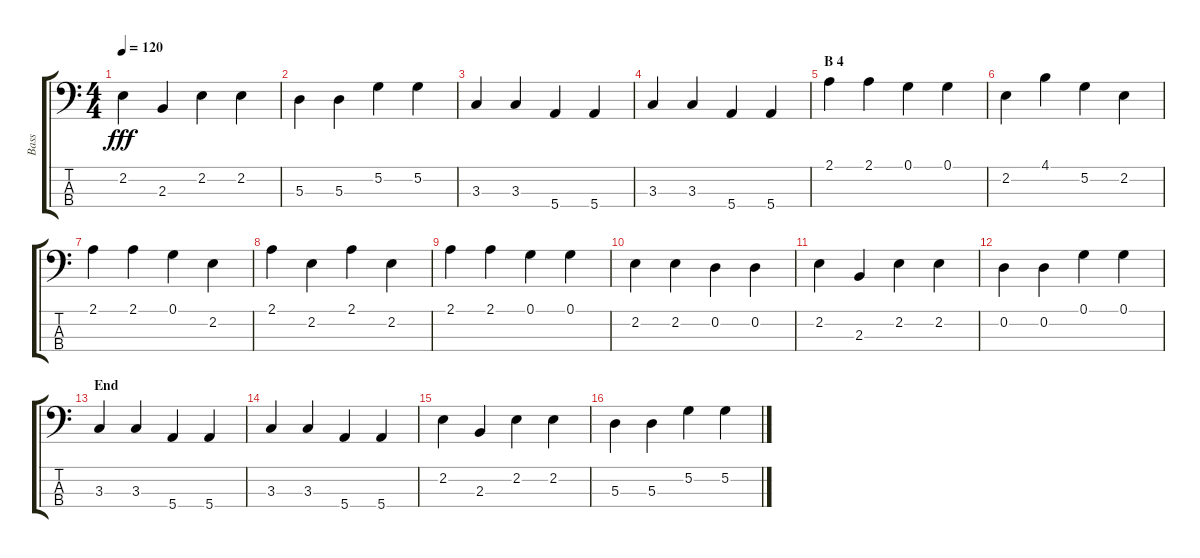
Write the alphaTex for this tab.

\track ("Bass" "Bass") {instrument electricguitarmuted}
\staff {score tabs}
\tuning (G2 D2 A1 E1) {hide}
\ts (4 4)
\tempo 120
\clef f4
\ks c
2.2.4{dy fff} 2.3.4 2.2.4 2.2.4 |
5.3.4 5.3.4 5.2.4 5.2.4 |
3.3.4 3.3.4 5.4.4 5.4.4 |
3.3.4 3.3.4 5.4.4 5.4.4 |
\section ("" "B 4")
2.1.4 2.1.4 0.1.4 0.1.4 |
2.2.4 4.1.4 5.2.4 2.2.4 |
2.1.4 2.1.4 0.1.4 2.2.4 |
2.1.4 2.2.4 2.1.4 2.2.4 |
2.1.4 2.1.4 0.1.4 0.1.4 |
2.2.4 2.2.4 0.2.4 0.2.4 |
2.2.4 2.3.4 2.2.4 2.2.4 |
0.2.4 0.2.4 0.1.4 0.1.4 |
\section ("" "End")
3.3.4 3.3.4 5.4.4 5.4.4 |
3.3.4 3.3.4 5.4.4 5.4.4 |
2.2.4 2.3.4 2.2.4 2.2.4 |
5.3.4 5.3.4 5.2.4 5.2.4
